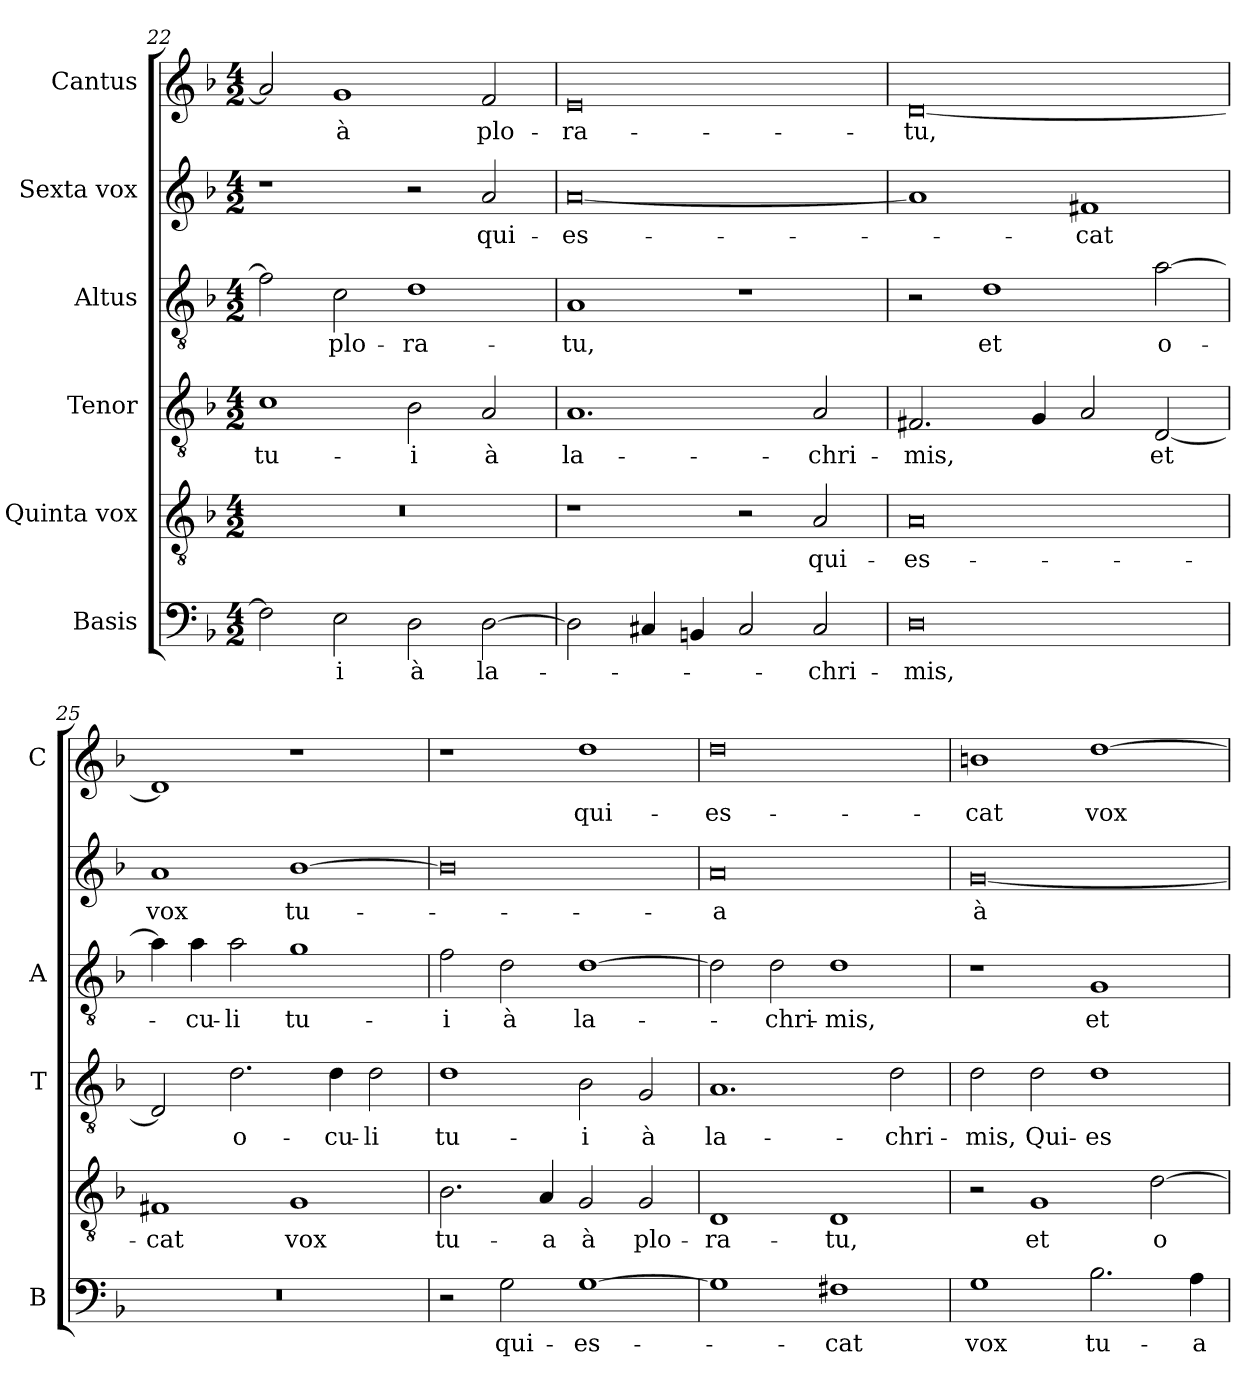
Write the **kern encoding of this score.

**kern	**text	**kern	**text	**kern	**text	**kern	**text	**kern	**text	**kern	**text
*part6	*part6	*part5	*part5	*part4	*part4	*part3	*part3	*part2	*part2	*part1	*part1
*staff6	*staff6	*staff5	*staff5	*staff4	*staff4	*staff3	*staff3	*staff2	*staff2	*staff1	*staff1
*I"Basis	*	*I"Quinta vox	*	*I"Tenor	*	*I"Altus	*	*I"Sexta vox	*	*I"Cantus	*
*I'B	*	*	*	*I'T	*	*I'A	*	*	*	*I'C	*
*clefF4	*	*clefGv2	*	*clefGv2	*	*clefGv2	*	*clefG2	*	*clefG2	*
*k[b-]	*	*k[b-]	*	*k[b-]	*	*k[b-]	*	*k[b-]	*	*k[b-]	*
*F:	*	*F:	*	*F:	*	*F:	*	*F:	*	*F:	*
*M4/2	*	*M4/2	*	*M4/2	*	*M4/2	*	*M4/2	*	*M4/2	*
=22	=22	=22	=22	=22	=22	=22	=22	=22	=22	=22	=22
!	!	!	!	!	!LO:LY:b	!	!	!	!	!	!
2F\]	.	0r	.	1c	tu-	2f\]	.	1r	.	2a/]	.
!	!LO:LY:b	!	!	!	!	!	!LO:LY:b	!	!	!	!LO:LY:b
2E\	-i	.	.	.	.	2c\	plo-	.	.	1g	à
!	!LO:LY:b	!	!	!	!LO:LY:b	!	!LO:LY:b	!	!	!	!
2D\	à	.	.	2B-\	-i	1d	-ra-	2r	.	.	.
!	!LO:LY:b	!	!	!	!LO:LY:b	!	!	!	!LO:LY:b	!	!LO:LY:b
[2D\	la-	.	.	2A/	à	.	.	2a/	qui-	2f/	plo-
=23	=23	=23	=23	=23	=23	=23	=23	=23	=23	=23	=23
!	!	!	!	!	!LO:LY:b	!	!LO:LY:b	!	!LO:LY:b	!	!LO:LY:b
2D\]	.	1r	.	1.A	la-	1A	-tu,	[0a	-es-	0e	-ra-
4C#X/	.	.	.	.	.	.	.	.	.	.	.
4BBn/	.	.	.	.	.	.	.	.	.	.	.
2C#/	.	2r	.	.	.	1r	.	.	.	.	.
!	!LO:LY:b	!	!LO:LY:b	!	!LO:LY:b	!	!	!	!	!	!
2C#/	-chri-	2A/	qui-	2A/	-chri-	.	.	.	.	.	.
=24	=24	=24	=24	=24	=24	=24	=24	=24	=24	=24	=24
!	!LO:LY:b	!	!LO:LY:b	!	!LO:LY:b	!	!	!	!	!	!LO:LY:b
0D	-mis,	0A	-es-	2.F#X/	-mis,	2r	.	1a]	.	[0d	-tu,
!	!	!	!	!	!	!	!LO:LY:b	!	!	!	!
.	.	.	.	.	.	1d	et	.	.	.	.
.	.	.	.	4G/	.	.	.	.	.	.	.
!	!	!	!	!	!	!	!	!	!LO:LY:b	!	!
.	.	.	.	2A/	.	.	.	1f#X	-cat	.	.
!	!	!	!	!	!LO:LY:b	!	!LO:LY:b	!	!	!	!
.	.	.	.	[2D/	et	[2a\	o-	.	.	.	.
!!LO:LB:g=z
=25	=25	=25	=25	=25	=25	=25	=25	=25	=25	=25	=25
!	!	!	!LO:LY:b	!	!	!	!	!	!LO:LY:b	!	!
0r	.	1F#X	-cat	2D/]	.	4a\]	.	1a	vox	1d]	.
!	!	!	!	!	!	!	!LO:LY:b	!	!	!	!
.	.	.	.	.	.	4a\	-cu-	.	.	.	.
!	!	!	!	!	!LO:LY:b	!	!LO:LY:b	!	!	!	!
.	.	.	.	2.d\	o-	2a\	-li	.	.	.	.
!	!	!	!LO:LY:b	!	!	!	!LO:LY:b	!	!LO:LY:b	!	!
.	.	1G	vox	.	.	1g	tu-	[1b-	tu-	1r	.
!	!	!	!	!	!LO:LY:b	!	!	!	!	!	!
.	.	.	.	4d\	-cu-	.	.	.	.	.	.
!	!	!	!	!	!LO:LY:b	!	!	!	!	!	!
.	.	.	.	2d\	-li	.	.	.	.	.	.
=26	=26	=26	=26	=26	=26	=26	=26	=26	=26	=26	=26
!	!	!	!LO:LY:b	!	!LO:LY:b	!	!LO:LY:b	!	!	!	!
2r	.	2.B-\	tu-	1d	tu-	2f\	-i	0b-]	.	1r	.
!	!LO:LY:b	!	!	!	!	!	!LO:LY:b	!	!	!	!
2G\	qui-	.	.	.	.	2d\	à	.	.	.	.
!	!	!	!LO:LY:b	!	!	!	!	!	!	!	!
.	.	4A/	-a	.	.	.	.	.	.	.	.
!	!LO:LY:b	!	!LO:LY:b	!	!LO:LY:b	!	!LO:LY:b	!	!	!	!LO:LY:b
[1G	-es-	2G/	à	2B-\	-i	[1d	la-	.	.	1dd	qui-
!	!	!	!LO:LY:b	!	!LO:LY:b	!	!	!	!	!	!
.	.	2G/	plo-	2G/	à	.	.	.	.	.	.
=27	=27	=27	=27	=27	=27	=27	=27	=27	=27	=27	=27
!	!	!	!LO:LY:b	!	!LO:LY:b	!	!	!	!LO:LY:b	!	!LO:LY:b
1G]	.	1D	-ra-	1.A	la-	2d\]	.	0a	-a	0dd	-es-
!	!	!	!	!	!	!	!LO:LY:b	!	!	!	!
.	.	.	.	.	.	2d\	-chri-	.	.	.	.
!	!LO:LY:b	!	!LO:LY:b	!	!	!	!LO:LY:b	!	!	!	!
1F#X	-cat	1D	-tu,	.	.	1d	-mis,	.	.	.	.
!	!	!	!	!	!LO:LY:b	!	!	!	!	!	!
.	.	.	.	2d\	-chri-	.	.	.	.	.	.
=28	=28	=28	=28	=28	=28	=28	=28	=28	=28	=28	=28
!	!LO:LY:b	!	!	!	!LO:LY:b	!	!	!	!LO:LY:b	!	!LO:LY:b
1G	vox	2r	.	2d\	-mis,	1r	.	[0g	à	1bn	-cat
!	!	!	!LO:LY:b	!	!LO:LY:b	!	!	!	!	!	!
.	.	1G	et	2d\	Qui-	.	.	.	.	.	.
!	!LO:LY:b	!	!	!	!LO:LY:b	!	!LO:LY:b	!	!	!	!LO:LY:b
2.B-\	tu-	.	.	1d	-es-	1G	et	.	.	[1dd	vox
!	!	!	!LO:LY:b	!	!	!	!	!	!	!	!
.	.	[2d\	o-	.	.	.	.	.	.	.	.
!	!LO:LY:b	!	!	!	!	!	!	!	!	!	!
4A\	-a	.	.	.	.	.	.	.	.	.	.
=	=	=	=	=	=	=	=	=	=	=	=
*-	*-	*-	*-	*-	*-	*-	*-	*-	*-	*-	*-
